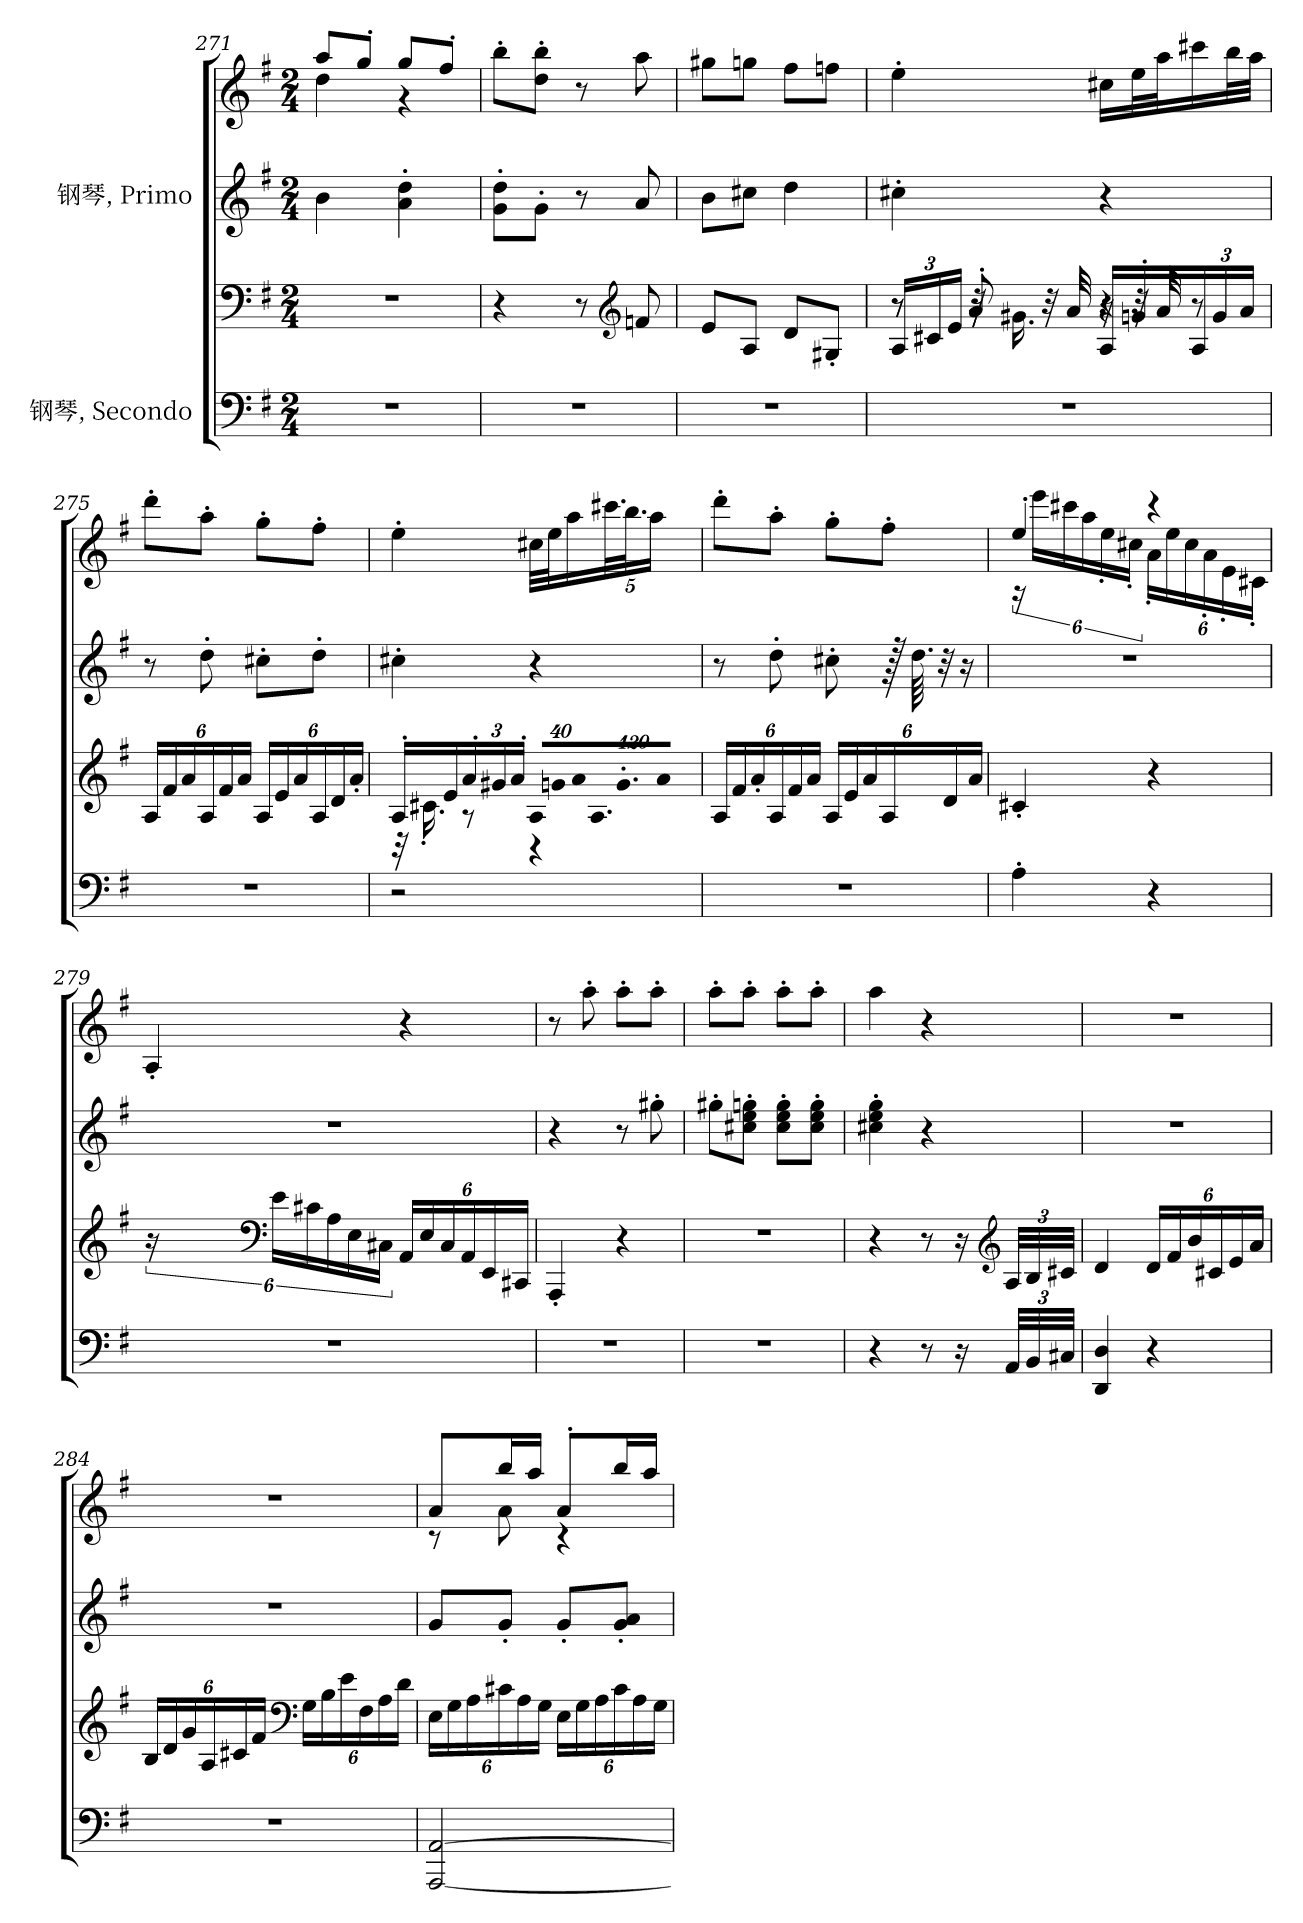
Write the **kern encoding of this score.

**kern	**kern	**kern	**kern
*part2	*part2	*part1	*part1
*staff4	*staff3	*staff2	*staff1
*I"钢琴, Secondo	*	*I"钢琴, Primo	*
*clefF4	*clefF4	*clefG2	*clefG2
*k[f#]	*k[f#]	*k[f#]	*k[f#]
*M2/4	*M2/4	*M2/4	*M2/4
=271	=271	=271	=271
*	*	*	*^
2r	2r	4b\	8aa/L	4dd\
.	.	.	8gg'/J	.
.	.	4a\' 4dd\'	8gg/L	4r
.	.	.	8ff#'/J	.
*	*	*	*v	*v
=272	=272	=272	=272
2r	4r	8g\' 8dd\'L	8bb'\L
.	.	8g'\J	8dd\' 8bb\'J
.	8r	8r	8r
*	*clefG2	*	*
.	8fn/	8a/	8aa\
!!LO:PB:g=z
=273	=273	=273	=273
2r	8e/L	8b\L	8gg#X\L
.	8A/J	8cc#X\J	8ggn\J
.	8d/L	4dd\	8ff#\L
.	8G#X'/J	.	8ffn\J
=274	=274	=274	=274
*	*^	*	*
*	*	*^	*	*
*	*	*	*Xbrackettup	*	*
2r	8r	8r	24A/LL	4cc#X'\	4ee'\
.	.	.	24c#X/	.	.
.	.	.	24e/JJ	.	.
.	8a'/	32r	16r	.	.
.	.	16.g#X\	.	.	.
.	.	.	32r	.	.
.	.	.	32a/	.	.
.	16r	4r	16A/LL	4r	16cc#X\LL
.	32r	.	16gn'/	.	32ee\L
.	32a/	.	.	.	32aa\J
.	8r	.	24A/	.	16ccc#X\
.	.	.	24g/	.	.
.	.	.	.	.	32bb\L
.	.	.	24a/JJ	.	.
.	.	.	.	.	32aa\JJJ
*	*v	*v	*v	*	*
=275	=275	=275	=275
2r	24A/LL	8r	8ddd'\L
.	24f#/	.	.
.	24a/	.	.
.	24A/	8dd'\	8aa'\J
.	24f#/	.	.
.	24a/JJ	.	.
.	24A/LL	8cc#X'\L	8gg'\L
.	24e/	.	.
.	24a/	.	.
.	24A/	8dd'\J	8ff#'\J
.	24d/	.	.
.	24a'/JJ	.	.
!!LO:LB:g=z
=276	=276	=276	=276
*	*^	*	*
2r	16A'/LL	32r	4cc#X'\	4ee'\
.	.	16.c#X'\	.	.
.	16e/	.	.	.
.	24a'/	8r	.	.
.	24g#X/	.	.	.
.	24a'/JJ	.	.	.
!	!LO:N:vis=32	!	!	!
.	640%23A/LLL	4r	4r	32cc#X\LLL
.	.	.	.	32ee\J
!	!LO:N:vis=32	!	!	!
.	640%23gn/	.	.	.
.	.	.	.	16aa\
!	!LO:N:vis=32	!	!	!
.	640%23a/	.	.	.
!	!LO:N:vis=32.	!	!	!
.	1920%103A/	.	.	.
*	*	*	*	*Xbrackettup
.	.	.	.	40.ccc#X\L
!	!LO:N:vis=32.	!	!	!
.	1920%103g'/	.	.	.
.	.	.	.	40.bb\J
.	.	.	.	20aa\JJ
!	!LO:N:vis=32	!	!	!
.	640%23a/JJJ	.	.	.
960ryy	.	960ryy	960ryy	960ryy
*	*v	*v	*	*
=277	=277	=277	=277
2r	24A/LL	8r	8ddd'\L
.	24f#/	.	.
.	24a'/	.	.
.	24A/	8dd'\	8aa'\J
.	24f#/	.	.
.	24a/JJ	.	.
.	24A/LL	8cc#X'\	8gg'\L
.	24e/	.	.
.	24a/	.	.
.	24A/	128r	8ff#'\J
.	.	64.dd\	.
.	.	32r	.
.	24d/	.	.
.	.	16r	.
.	24a/JJ	.	.
!!LO:LB:g=z
=278	=278	=278	=278
*	*	*	*^
*	*	*	*	*brackettup
4A'\	4c#X'/	2r	4ee'/	24r
.	.	.	.	24eee\LL
.	.	.	.	24ccc#X\
*	*	*	*	*Xbrackettup
.	.	.	.	24aa\
.	.	.	.	24ee'\
.	.	.	.	24cc#X'\JJ
4r	4r	.	4r	24a'\LL
.	.	.	.	24ee\
.	.	.	.	24cc#\
.	.	.	.	24a'\
.	.	.	.	24e'\
.	.	.	.	24c#X'\JJ
*	*	*	*v	*v
=279	=279	=279	=279
*	*brackettup	*	*
*	*	*	*MM71
2r	24r	2r	4A'/
*	*clefF4	*	*
.	24e\LL	.	.
.	24c#X\	.	.
*	*Xbrackettup	*	*
.	24A\	.	.
.	24E\	.	.
.	24C#X\JJ	.	.
.	24AA/LL	.	4r
.	24E/	.	.
.	24C#/	.	.
.	24AA/	.	.
.	24EE/	.	.
.	24CC#X/JJ	.	.
=280	=280	=280	=280
*	*	*	*MM66
2r	4AAA'/	4r	8r
*	*	*	*MM76
.	.	.	8aa'\
.	4r	8r	8aa'\L
.	.	8gg#X'\	8aa'\J
!!LO:PB:g=z
=281	=281	=281	=281
2r	2r	8gg#X'\L	8aa'\L
.	.	8cc#X\' 8ee\' 8ggn\'J	8aa'\J
.	.	8cc#\' 8ee\' 8gg\'L	8aa'\L
.	.	8cc#\' 8ee\' 8gg\'J	8aa'\J
=282	=282	=282	=282
4r	4r	4cc#X\' 4ee\' 4gg\'	4aa\
8r	8r	4r	4r
16r	16r	.	.
*	*clefG2	*	*
*Xbrackettup	*	*	*
48AA/LLL	48A/LLL	.	.
48BB/	48B/	.	.
48C#X/JJJ	48c#X/JJJ	.	.
=283	=283	=283	=283
4DD/ 4D/	4d/	2r	2r
4r	24d/LL	.	.
.	24f#/	.	.
.	24b/	.	.
.	24c#X/	.	.
.	24e/	.	.
.	24a/JJ	.	.
=284	=284	=284	=284
2r	24B/LL	2r	2r
.	24d/	.	.
.	24g/	.	.
.	24A/	.	.
.	24c#X/	.	.
.	24f#/JJ	.	.
*	*clefF4	*	*
.	24G\LL	.	.
.	24B\	.	.
.	24e\	.	.
.	24F#\	.	.
.	24A\	.	.
.	24d\JJ	.	.
!!LO:LB:g=z
=285	=285	=285	=285
*	*	*	*^
[2AAA/ [2AA/	24E\LL	8g/L	8a/L	8r
.	24G\	.	.	.
.	24A\	.	.	.
.	24c#X\	8g'/J	16bb/L	8a\
.	24A\	.	.	.
.	.	.	16aa/JJ	.
.	24G\JJ	.	.	.
.	24E\LL	8g'/L	8a'/L	4r
.	24G\	.	.	.
.	24A\	.	.	.
.	24c#\	8g/' 8a/'J	16bb/L	.
.	24A\	.	.	.
.	.	.	16aa/JJ	.
.	24G\JJ	.	.	.
*	*	*	*v	*v
=	=	=	=
*-	*-	*-	*-
